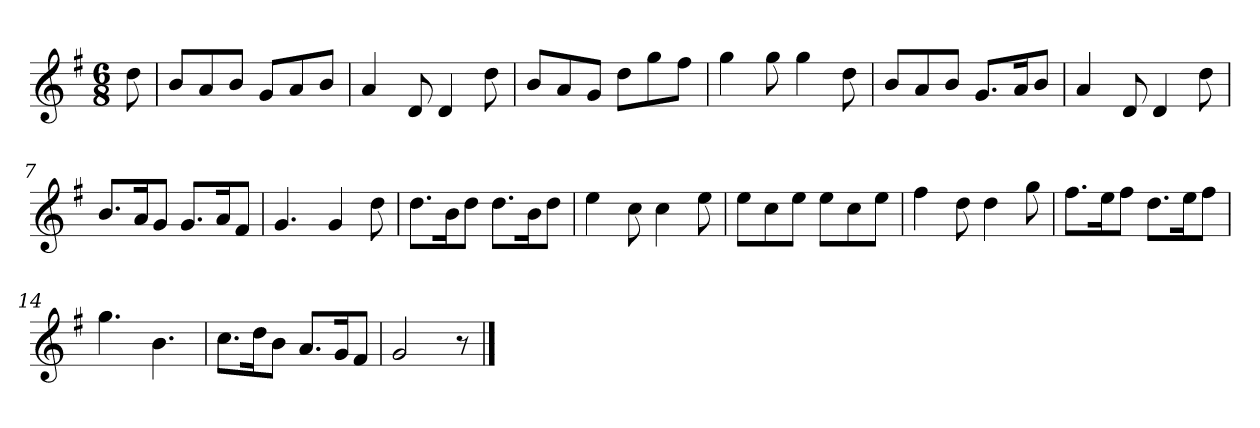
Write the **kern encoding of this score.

**kern
*part1
*staff1
*k[f#]
*M6/8
*MM120
=
8dd
=1
8bL
8a
8bJ
8gL
8a
8bJ
=2
4a
8d
4d
8dd
=3
8bL
8a
8gJ
8ddL
8gg
8ff#J
=4
4gg
8gg
4gg
8dd
=5
8bL
8a
8bJ
8.gL
16aK
8bJ
=6
4a
8d
4d
8dd
=7
8.bL
16aK
8gJ
8.gL
16aK
8f#J
=8
4.g
4g
8dd
=9
8.ddL
16bK
8ddJ
8.ddL
16bK
8ddJ
=10
4ee
8cc
4cc
8ee
=11
8eeL
8cc
8eeJ
8eeL
8cc
8eeJ
=12
4ff#
8dd
4dd
8gg
=13
8.ff#L
16eeK
8ff#J
8.ddL
16eeK
8ff#J
=14
4.gg
4.b
=15
8.ccL
16ddK
8bJ
8.aL
16gK
8f#J
=16
2g
8r
==
*-
